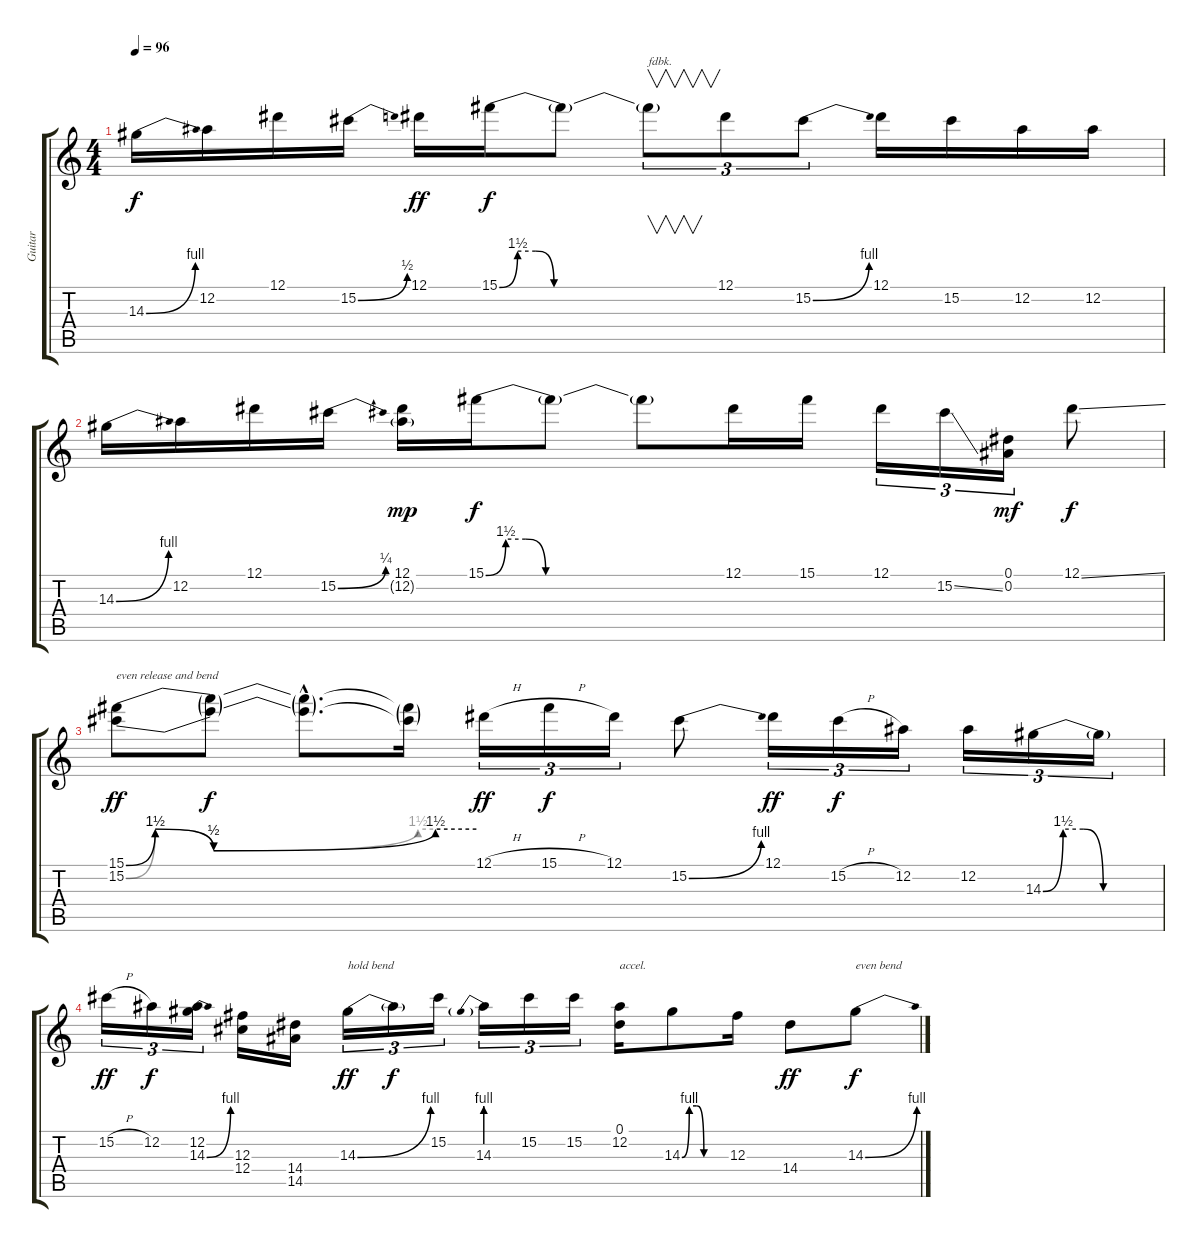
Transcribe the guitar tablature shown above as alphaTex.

\track ("Guitar" "Guitar") {instrument overdrivenguitar}
\staff {score tabs}
\tuning (Eb4 Bb3 Gb3 Db3 Ab2 Eb2) {hide}
\ts (4 4)
\tempo 96
\clef g2
\ks c
14.3{be (bend 0 0 60 4)}.16{dy f} 12.2.16 12.1.16 15.2{be (bend 0 0 60 2)}.16 12.1.16{dy ff} 15.1{be (custom 0 0 5 6 10 6 15 0 60 0)}.16{dy f} 15.1{t}.8 15.1{t}.8{v tu (3 2) txt "fdbk."} 12.1.8{tu (3 2)} 15.2{be (bend 0 0 60 4)}.8{tu (3 2)} 12.1.16 15.2.16 12.2.16 12.2.16 |
14.3{be (bend 0 0 60 4)}.16 12.2.16 12.1.16 15.2{be (bend 0 0 60 1)}.16 (12.1 12.2{g}).16{dy mp} 15.1{be (custom 0 0 5 6 10 6 15 0 60 0)}.16{dy f} 15.1{t}.8 15.1{t}.8 12.1.16 15.1.16 12.1.16{tu (3 2)} 15.2{ss}.16{tu (3 2)} (0.1 0.2).16{tu (3 2) dy mf} 12.1{ss}.8{dy f} |
(15.1{be (custom 0 0 5 6 15 2 53 6 60 6)} 15.2{be (custom 0 0 5 6 15 2 50 6 60 6)}).8{txt "even release and bend" dy ff} (15.1{t} 15.2{t}).8{dy f} (15.1{hac t} 15.2{hac t}).8{d} (15.1{t} 15.2{t}).16 12.1{h}.16{tu (3 2) dy ff} 15.1{h}.16{tu (3 2) dy f} 12.1.16{tu (3 2)} 15.2{be (bend 0 0 60 4)}.8 12.1.16{tu (3 2) dy ff} 15.2{h}.16{tu (3 2) dy f} 12.2.16{tu (3 2)} 12.2.16{tu (3 2)} 14.3{be (custom 0 0 10 6 20 6 30 0 60 0)}.16{tu (3 2)} 14.3{t}.16{tu (3 2)} |
15.2{h}.16{tu (3 2) dy ff} 12.2.16{tu (3 2) dy f} (12.2 14.3{be (bend 0 0 60 4)}).16{tu (3 2)} (12.3 12.4).16 (14.4 14.5).16 14.3{be (bend 0 0 60 4)}.16{tu (3 2) txt "hold bend" dy ff} 14.3{t}.16{tu (3 2) dy f} 15.2.16{tu (3 2)} 14.3{be (prebend 0 4 60 4)}.16{tu (3 2)} 15.2.16{tu (3 2)} 15.2.16{tu (3 2)} (0.1 12.2).16{txt "accel."} 14.3{be (custom 0 0 10 4 20 4 30 0 60 0)}.8 12.3.16 14.4.8{dy ff} 14.3{be (bend 0 0 60 4)}.8{txt "even bend" dy f}
